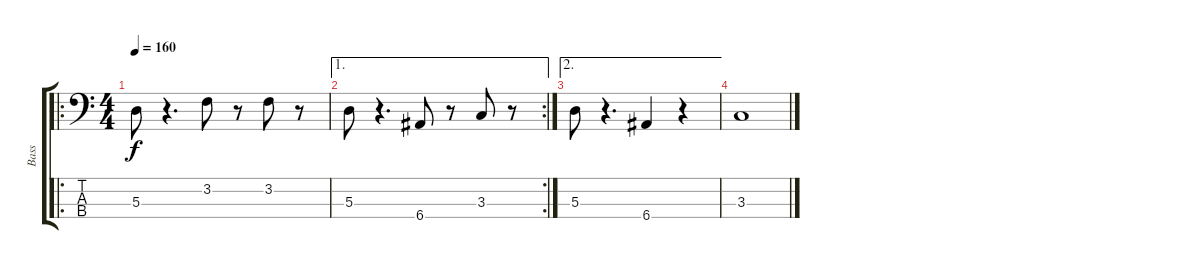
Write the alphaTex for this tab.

\track ("Bass" "Bass") {instrument electricbassfinger}
\staff {score tabs}
\tuning (G2 D2 A1 E1) {hide}
\ro
\ts (4 4)
\tempo 160
\clef f4
\ks c
5.3.8{dy f} r.4{d} 3.2.8 r.8 3.2.8 r.8 |
\ae 1
\rc 2
5.3.8 r.4{d} 6.4.8 r.8 3.3.8 r.8 |
\ae 2
5.3.8 r.4{d} 6.4.4 r.4 |
3.3.1
